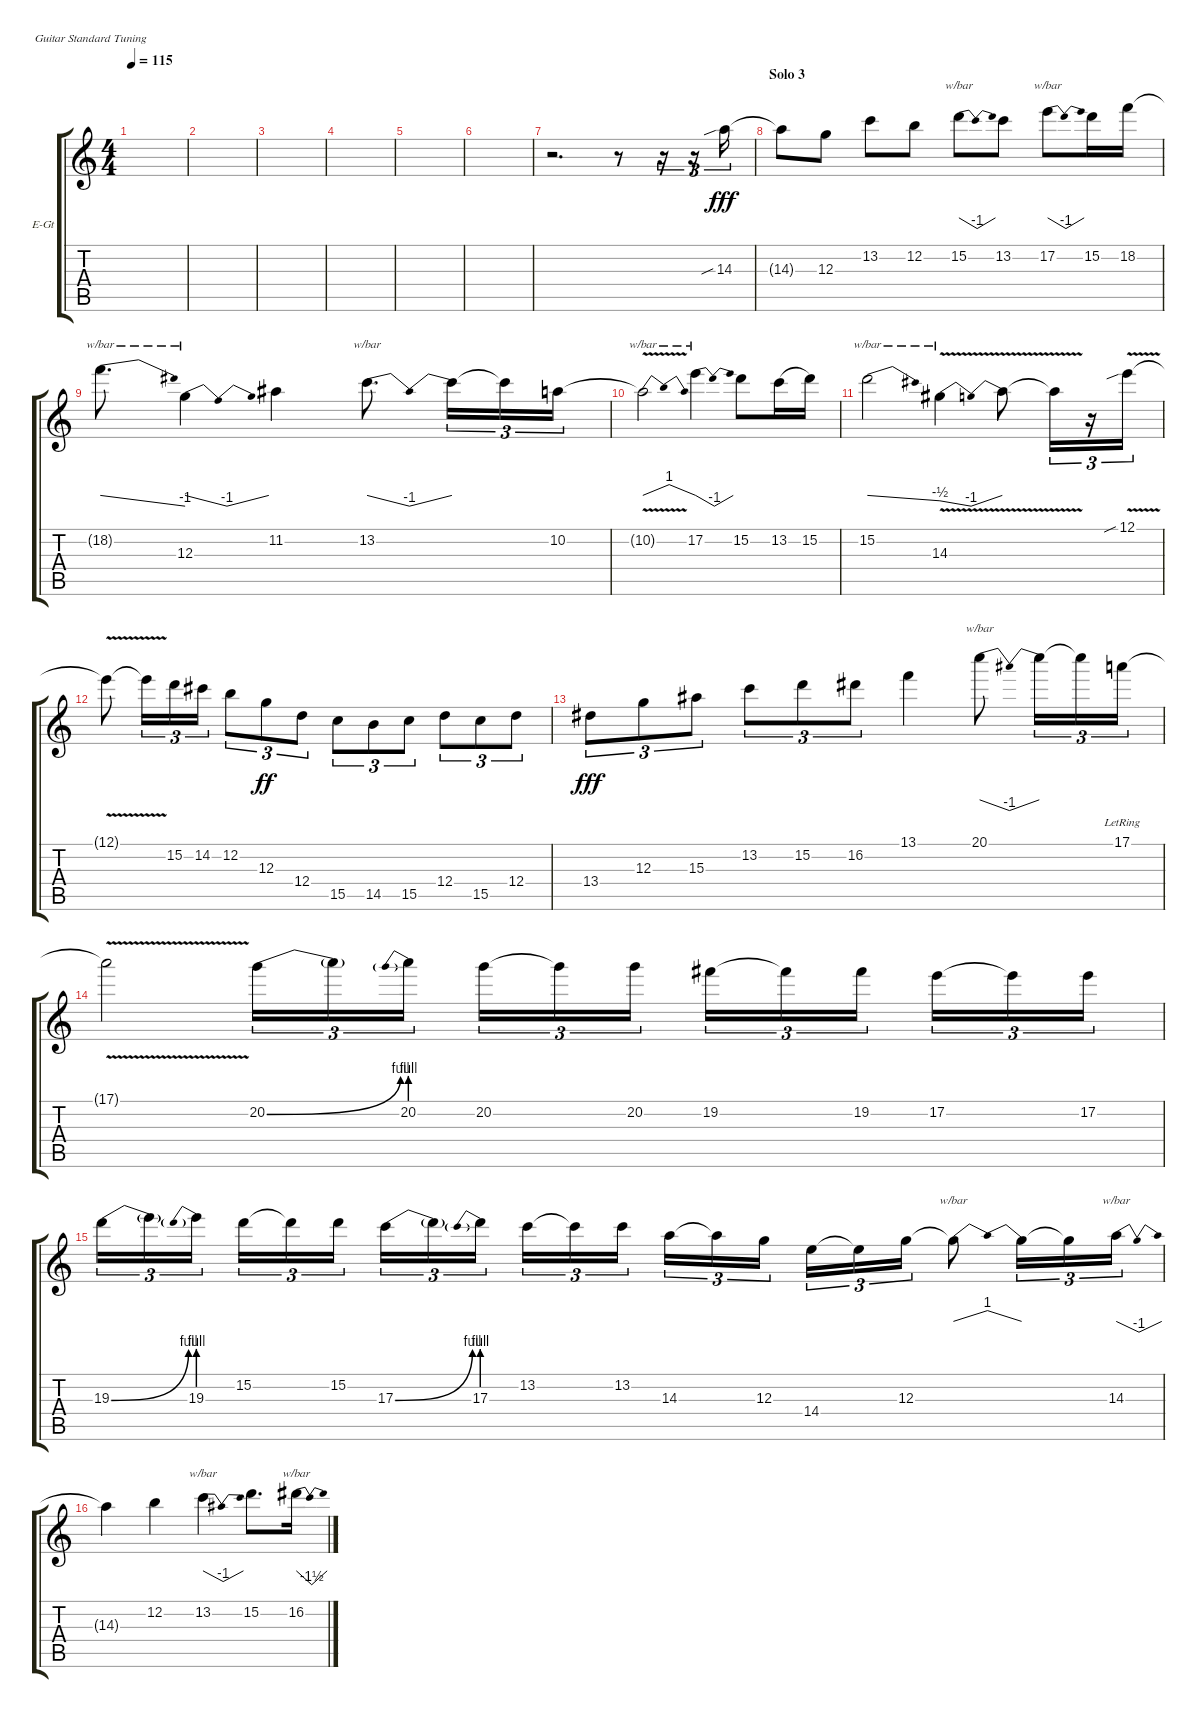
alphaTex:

\defaultSystemsLayout 4
\bracketExtendMode groupsimilarinstruments
\firstSystemTrackNameOrientation horizontal
\otherSystemsTrackNameOrientation horizontal
\track ("Guitare Lead " "E-Gt") {instrument distortionguitar}
\staff {score tabs}
\tuning (E4 B3 G3 D3 A2 E2)
\ts (4 4)
\tempo 115
\clef g2
\scale
0.333333
\ks c
|
\scale
0.333333 |
\scale
0.333333 |
\scale
0.333333 |
\scale
0.333333 |
\scale
0.333333 |
\scale
0.333333 r.2{d} r.8 r.16{tu (3 2)} r.16{tu (3 2)} 14.3{sib}.16{tu (3 2) dy fff} |
\section ("" "Solo 3")
\scale
0.333333 14.3{t}.8 12.3.8 13.2.8 12.2.8 15.2.8{tbe (dip default 0 0 0.6 -4 1.2 -4 18.599999999999998 0)} 13.2.8 17.2.8{tbe (dip default 0 0 0.6 -4 1.7999999999999998 -4 9.6 0)} 15.2.16 18.2.16 |
\scale
0.333333 18.2{t}.8{d tbe (dive default 13.2 0 59.4 -4)} 12.3.4{tbe (dip default 0 0 0.6 -4 1.2 -4 13.2 0)} 11.2.4 13.2.8{d tbe (dip default 0 0 0.6 -4 1.2 -4 33 0)} 13.2{t}.16{tu (3 2)} 13.2{t}.16{tu (3 2)} 10.2.16{tu (3 2)} |
\scale
0.333333 10.2{v t}.2{tbe (dip default 21 0 24 4 24.599999999999998 4 27.599999999999998 0)} 17.2.4{tbe (dip default 0 0 0.6 -4 1.2 -4 22.2 0)} 15.2.8 13.2.16{legatoorigin} 15.2.16 |
\scale
0.333333 15.2.2{tbe (dive default 28.2 0 59.4 -2)} 14.3{v}.4{tbe (dip default 0 -2 0.6 -4 1.2 -4 21.599999999999998 0)} 14.3{v t}.8 14.3{v t}.16{tu (3 2)} r.16{tu (3 2)} 12.1{v sib}.16{tu (3 2)} |
\scale
0.333333 12.1{v t}.8 12.1{t}.16{tu (3 2)} 15.2.16{tu (3 2)} 14.2.16{tu (3 2)} 12.2.8{tu (3 2)} 12.3.8{tu (3 2) dy ff} 12.4.8{tu (3 2)} 15.5.8{tu (3 2)} 14.5.8{tu (3 2)} 15.5.8{tu (3 2)} 12.4.8{tu (3 2)} 15.5.8{tu (3 2)} 12.4.8{tu (3 2)} |
\scale
0.333333 13.4.8{tu (3 2) dy fff} 12.3.8{tu (3 2)} 15.3.8{tu (3 2)} 13.2.8{tu (3 2)} 15.2.8{tu (3 2)} 16.2.8{tu (3 2)} 13.1.4 20.1.8{tbe (dip default 0 0 0.6 -4 1.2 -4 42.6 0)} 20.1{t}.16{tu (3 2)} 20.1{t}.16{tu (3 2)} 17.1{lr}.16{tu (3 2)} |
\scale
0.333333 17.1{v t}.2 20.2{be (bend 0 0 30.599999999999998 4)}.16{tu (3 2)} 20.2{t}.16{tu (3 2)} 20.2{be (prebend 0 4 60 4)}.16{tu (3 2)} 20.2.16{tu (3 2)} 20.2{t}.16{tu (3 2)} 20.2.16{tu (3 2)} 19.2.16{tu (3 2)} 19.2{t}.16{tu (3 2)} 19.2.16{tu (3 2)} 17.2.16{tu (3 2)} 17.2{t}.16{tu (3 2)} 17.2.16{tu (3 2)} |
\scale
0.333333 19.3{be (bend 0 0 36.6 4)}.16{tu (3 2)} 19.3{t}.16{tu (3 2)} 19.3{be (prebend 0 4 60 4)}.16{tu (3 2)} 15.2.16{tu (3 2)} 15.2{t}.16{tu (3 2)} 15.2.16{tu (3 2)} 17.3{be (bend 0 0 20.4 4)}.16{tu (3 2)} 17.3{t}.16{tu (3 2)} 17.3{be (prebend 0 4 60 4)}.16{tu (3 2)} 13.2.16{tu (3 2)} 13.2{t}.16{tu (3 2)} 13.2.16{tu (3 2)} 14.3.16{tu (3 2)} 14.3{t}.16{tu (3 2)} 12.3.16{tu (3 2)} 14.4.16{tu (3 2)} 14.4{t}.16{tu (3 2)} 12.3.16{tu (3 2)} 12.3{t}.8{tbe (dip default 0 0 14.399999999999999 4 15 4 30 0)} 12.3{t}.16{tu (3 2)} 12.3{t}.16{tu (3 2)} 14.3.16{tu (3 2) tbe (dip default 0 0 0.6 -4 1.2 -4 52.199999999999996 0)} |
\scale
0.333333 14.3{t}.4 12.2.4 13.2.4{tbe (dip default 0 0 0.6 -4 1.2 -4 18 0)} 15.2.8{d} 16.2.16{tbe (dip default 0 0 0.6 -6 1.2 -6 46.8 0)}
